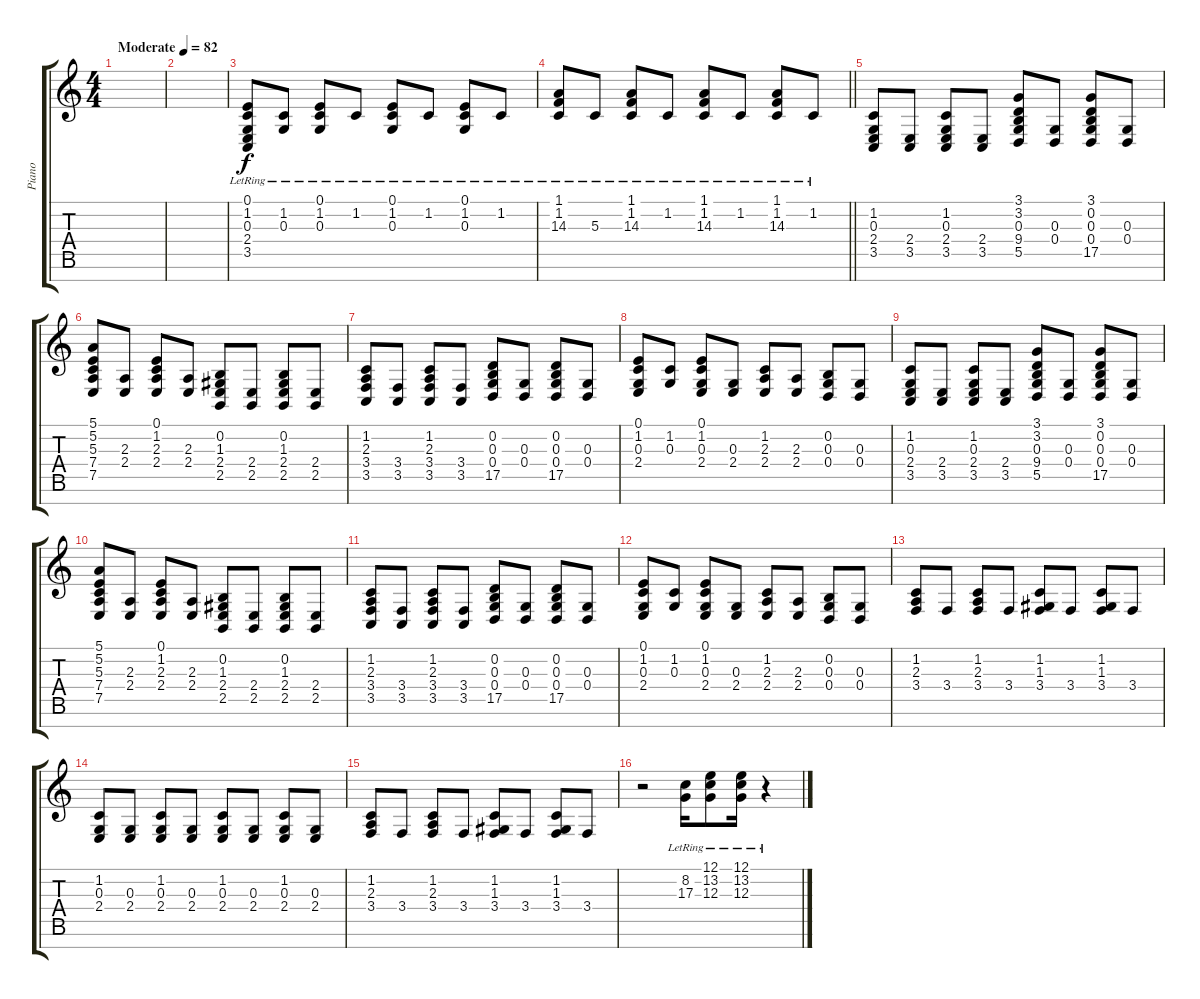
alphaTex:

\track ("Piano" "Piano") {instrument acousticgrandpiano}
\staff {score tabs}
\tuning (E4 B3 G3 D3 A2 E2 B1) {hide}
\ts (4 4)
\tempo (82 "Moderate")
\clef g2
\ks c
|
|
(0.1{lr} 1.2{lr} 0.3{lr} 2.4{lr} 3.5{lr}).8 (1.2{lr} 0.3{lr}).8 (0.1{lr} 1.2{lr} 0.3{lr}).8 1.2{lr}.8 (0.1{lr} 1.2{lr} 0.3{lr}).8 1.2{lr}.8 (0.1{lr} 1.2{lr} 0.3{lr}).8 1.2{lr}.8 |
\barLineRight lightlight
(1.1{lr} 1.2{lr} 14.3{lr}).8 5.3{lr}.8 (1.1{lr} 1.2{lr} 14.3{lr}).8 1.2{lr}.8 (1.1{lr} 1.2{lr} 14.3{lr}).8 1.2{lr}.8 (1.1{lr} 1.2{lr} 14.3{lr}).8 1.2{lr}.8 |
(1.2 0.3 2.4 3.5).8{dy f volume 12} (2.4 3.5).8 (1.2 0.3 2.4 3.5).8 (2.4 3.5).8 (3.1 3.2 0.3 9.4 5.5).8 (0.3 0.4).8 (3.1 0.2 0.3 0.4 17.5).8 (0.3 0.4).8 |
(5.1 5.2 5.3 7.4 7.5).8 (2.3 2.4).8 (0.1 1.2 2.3 2.4).8 (2.3 2.4).8 (0.2 1.3 2.4 2.5).8 (2.4 2.5).8 (0.2 1.3 2.4 2.5).8 (2.4 2.5).8 |
(1.2 2.3 3.4 3.5).8 (3.4 3.5).8 (1.2 2.3 3.4 3.5).8 (3.4 3.5).8 (0.2 0.3 0.4 17.5).8 (0.3 0.4).8 (0.2 0.3 0.4 17.5).8 (0.3 0.4).8 |
(0.1 1.2 0.3 2.4).8 (1.2 0.3).8 (0.1 1.2 0.3 2.4).8 (0.3 2.4).8 (1.2 2.3 2.4).8 (2.3 2.4).8 (0.2 0.3 0.4).8 (0.3 0.4).8 |
(1.2 0.3 2.4 3.5).8 (2.4 3.5).8 (1.2 0.3 2.4 3.5).8 (2.4 3.5).8 (3.1 3.2 0.3 9.4 5.5).8 (0.3 0.4).8 (3.1 0.2 0.3 0.4 17.5).8 (0.3 0.4).8 |
(5.1 5.2 5.3 7.4 7.5).8 (2.3 2.4).8 (0.1 1.2 2.3 2.4).8 (2.3 2.4).8 (0.2 1.3 2.4 2.5).8 (2.4 2.5).8 (0.2 1.3 2.4 2.5).8 (2.4 2.5).8 |
(1.2 2.3 3.4 3.5).8 (3.4 3.5).8 (1.2 2.3 3.4 3.5).8 (3.4 3.5).8 (0.2 0.3 0.4 17.5).8 (0.3 0.4).8 (0.2 0.3 0.4 17.5).8 (0.3 0.4).8 |
(0.1 1.2 0.3 2.4).8 (1.2 0.3).8 (0.1 1.2 0.3 2.4).8 (0.3 2.4).8 (1.2 2.3 2.4).8 (2.3 2.4).8 (0.2 0.3 0.4).8 (0.3 0.4).8 |
(1.2 2.3 3.4).8 3.4.8 (1.2 2.3 3.4).8 3.4.8 (1.2 1.3 3.4).8 3.4.8 (1.2 1.3 3.4).8 3.4.8 |
(1.2 0.3 2.4).8 (0.3 2.4).8 (1.2 0.3 2.4).8 (0.3 2.4).8 (1.2 0.3 2.4).8 (0.3 2.4).8 (1.2 0.3 2.4).8 (0.3 2.4).8 |
(1.2 2.3 3.4).8 3.4.8 (1.2 2.3 3.4).8 3.4.8 (1.2 1.3 3.4).8 3.4.8 (1.2 1.3 3.4).8 3.4.8 |
r.2 (8.2{lr} 17.3{lr}).16 (12.1{lr} 13.2{lr} 12.3{lr}).8 (12.1{lr} 13.2{lr} 12.3{lr}).16 r.4
